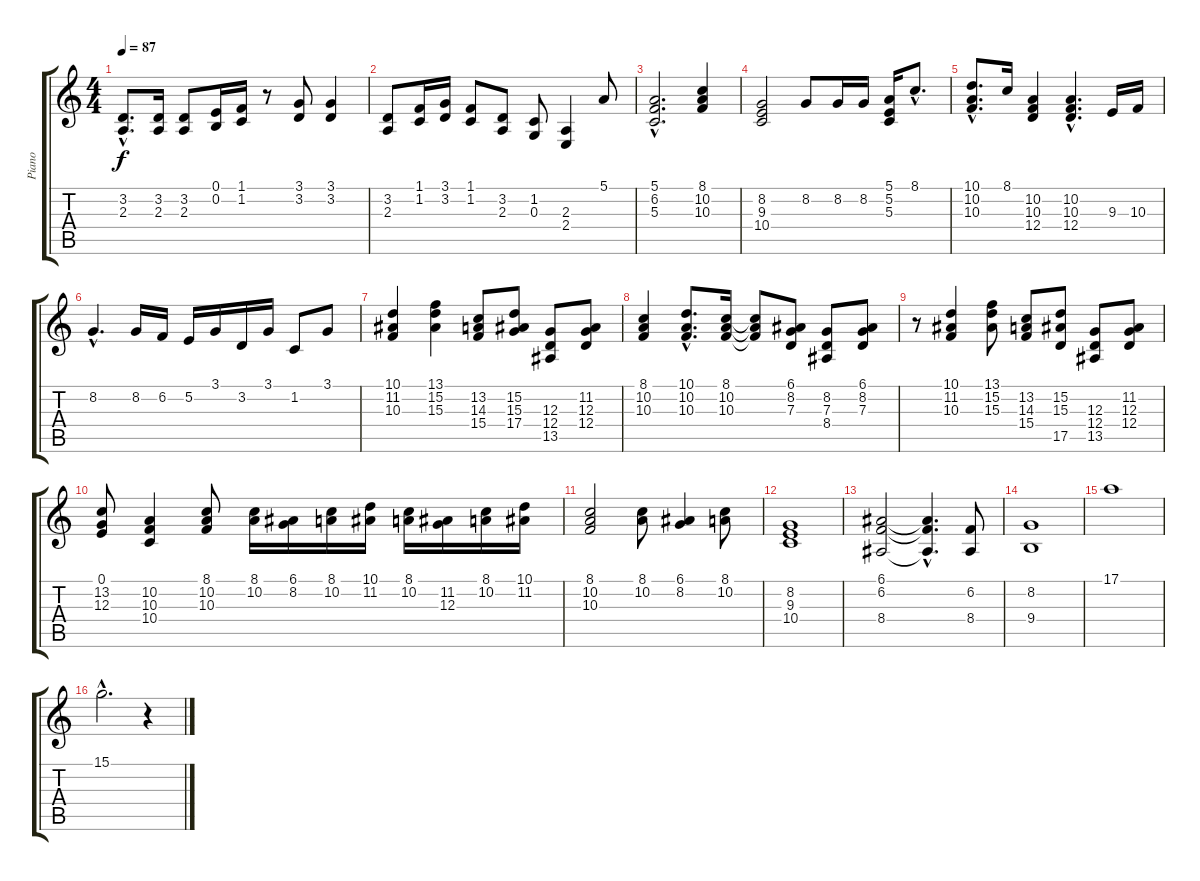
\track ("Piano" "Piano") {instrument acousticgrandpiano}
\staff {score tabs}
\tuning (E4 B3 G3 D3 A2 E2) {hide}
\ts (4 4)
\tempo 87
\clef g2
\ks c
(3.2{hac} 2.3{hac}).8{d dy f} (3.2 2.3).16 (3.2 2.3).8 (0.1 0.2).16 (1.1 1.2).16 r.8 (3.1 3.2).8 (3.1 3.2).4 |
(3.2 2.3).8 (1.1 1.2).16 (3.1 3.2).16 (1.1 1.2).8 (3.2 2.3).8 (1.2 0.3).8 (2.3 2.4).4 5.1.8 |
(5.1{hac} 6.2{hac} 5.3{hac}).2{d} (8.1 10.2 10.3).4 |
(8.2 9.3 10.4).2 8.2.8 8.2.16 8.2.16 (5.1 5.2 5.3).16 8.1{hac}.8{d} |
(10.1{hac} 10.2{hac} 10.3{hac}).8{d} 8.1.16 (10.2 10.3 12.4).4 (10.2{hac} 10.3{hac} 12.4{hac}).4{d} 9.3.16 10.3.16 |
8.2{hac}.4{d} 8.2.16 6.2.16 5.2.16 3.1.16 3.2.16 3.1.16 1.2.8 3.1.8 |
(10.1 11.2 10.3).4 (13.1 15.2 15.3).4 (13.2 14.3 15.4).8 (15.2 15.3 17.4).8 (12.3 12.4 13.5).8 (11.2 12.3 12.4).8 |
(8.1 10.2 10.3).4 (10.1{hac} 10.2{hac} 10.3{hac}).8{d} (8.1 10.2 10.3).16 (8.1{t} 10.2{t} 10.3{t}).8 (6.1 8.2 7.3).8 (8.2 7.3 8.4).8 (6.1 8.2 7.3).8 |
r.8 (10.1 11.2 10.3).4 (13.1 15.2 15.3).8 (13.2 14.3 15.4).8 (15.2 15.3 17.5).8 (12.3 12.4 13.5).8 (11.2 12.3 12.4).8 |
(0.1 13.2 12.3).8 (10.2 10.3 10.4).4 (8.1 10.2 10.3).8 (8.1 10.2).16 (6.1 8.2).16 (8.1 10.2).16 (10.1 11.2).16 (8.1 10.2).16 (11.2 12.3).16 (8.1 10.2).16 (10.1 11.2).16 |
(8.1 10.2 10.3).2 (8.1 10.2).8 (6.1 8.2).4 (8.1 10.2).8 |
(8.2 9.3 10.4).1 |
(6.1 6.2 8.4).2 (6.1{hac t} 6.2{hac t} 8.4{hac t}).4{d} (6.2 8.4).8 |
(8.2 9.4).1 |
17.1.1 |
15.1{hac}.2{d} r.4
